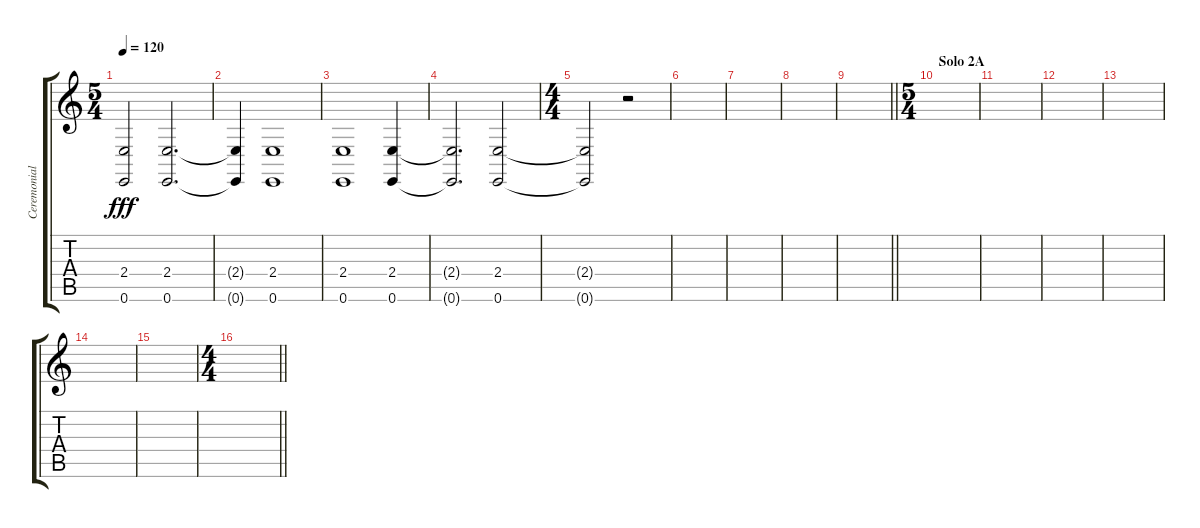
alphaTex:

\track ("Ceremonial Bell" "Ceremonial") {instrument tubularbells}
\staff {score tabs}
\tuning (E4 B3 G3 D3 A2 E2) {hide}
\ts (5 4)
\tempo 120
\clef g2
\ks c
(2.4{t} 0.6{t}).2{dy fff} (2.4 0.6).2{d} |
(2.4{t} 0.6{t}).4 (2.4 0.6).1 |
(2.4 0.6).1 (2.4 0.6).4 |
(2.4{t} 0.6{t}).2{d} (2.4 0.6).2 |
\ts (4 4)
(2.4{t} 0.6{t}).2 r.2 |
|
|
|
\barLineRight lightlight
|
\ts (5 4)
\section ("" "Solo 2A")
|
|
|
|
|
|
\ts (4 4)
\barLineRight lightlight
